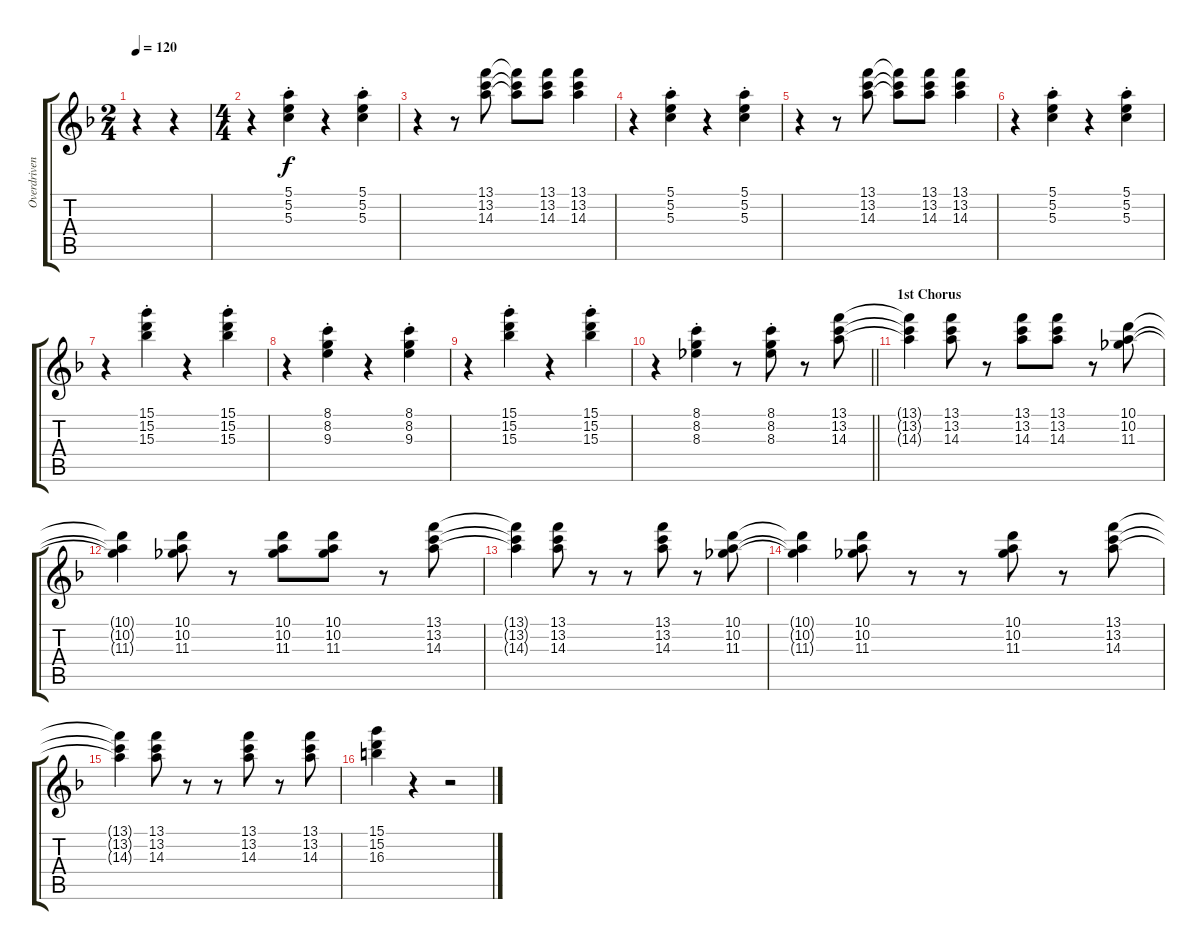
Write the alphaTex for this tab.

\track ("Overdriven Guitar" "Overdriven") {instrument overdrivenguitar}
\staff {score tabs}
\tuning (E4 B3 G3 D3 A2 E2) {hide}
\ts (2 4)
\tempo 120
\clef g2
\ks f
r.4{dy f instrument overdrivenguitar} r.4 |
\ts (4 4)
r.4 (5.1{st} 5.2{st} 5.3{st}).4 r.4 (5.1{st} 5.2{st} 5.3{st}).4 |
r.4 r.8 (13.1 13.2 14.3).8 (13.1{t} 13.2{t} 14.3{t}).8 (13.1 13.2 14.3).8 (13.1 13.2 14.3).4 |
r.4 (5.1{st} 5.2{st} 5.3{st}).4 r.4 (5.1{st} 5.2{st} 5.3{st}).4 |
r.4 r.8 (13.1 13.2 14.3).8 (13.1{t} 13.2{t} 14.3{t}).8 (13.1 13.2 14.3).8 (13.1 13.2 14.3).4 |
r.4 (5.1{st} 5.2{st} 5.3{st}).4 r.4 (5.1{st} 5.2{st} 5.3{st}).4 |
r.4 (15.1{st} 15.2{st} 15.3{st}).4 r.4 (15.1{st} 15.2{st} 15.3{st}).4 |
r.4 (8.1{st} 8.2{st} 9.3{st}).4 r.4 (8.1{st} 8.2{st} 9.3{st}).4 |
r.4 (15.1{st} 15.2{st} 15.3{st}).4 r.4 (15.1{st} 15.2{st} 15.3{st}).4 |
\barLineRight lightlight
r.4 (8.1{st} 8.2{st} 8.3{st}).4 r.8 (8.1{st} 8.2{st} 8.3{st}).8 r.8 (13.1 13.2 14.3).8 |
\section ("" "1st Chorus")
(13.1{t} 13.2{t} 14.3{t}).4 (13.1 13.2 14.3).8 r.8 (13.1 13.2 14.3).8 (13.1 13.2 14.3).8 r.8 (10.1 10.2 11.3).8 |
(10.1{t} 10.2{t} 11.3{t}).4 (10.1 10.2 11.3).8 r.8 (10.1 10.2 11.3).8 (10.1 10.2 11.3).8 r.8 (13.1 13.2 14.3).8 |
(13.1{t} 13.2{t} 14.3{t}).4 (13.1 13.2 14.3).8 r.8 r.8 (13.1 13.2 14.3).8 r.8 (10.1 10.2 11.3).8 |
(10.1{t} 10.2{t} 11.3{t}).4 (10.1 10.2 11.3).8 r.8 r.8 (10.1 10.2 11.3).8 r.8 (13.1 13.2 14.3).8 |
(13.1{t} 13.2{t} 14.3{t}).4 (13.1 13.2 14.3).8 r.8 r.8 (13.1 13.2 14.3).8 r.8 (13.1 13.2 14.3).8 |
(15.1 15.2 16.3).4 r.4 r.2
